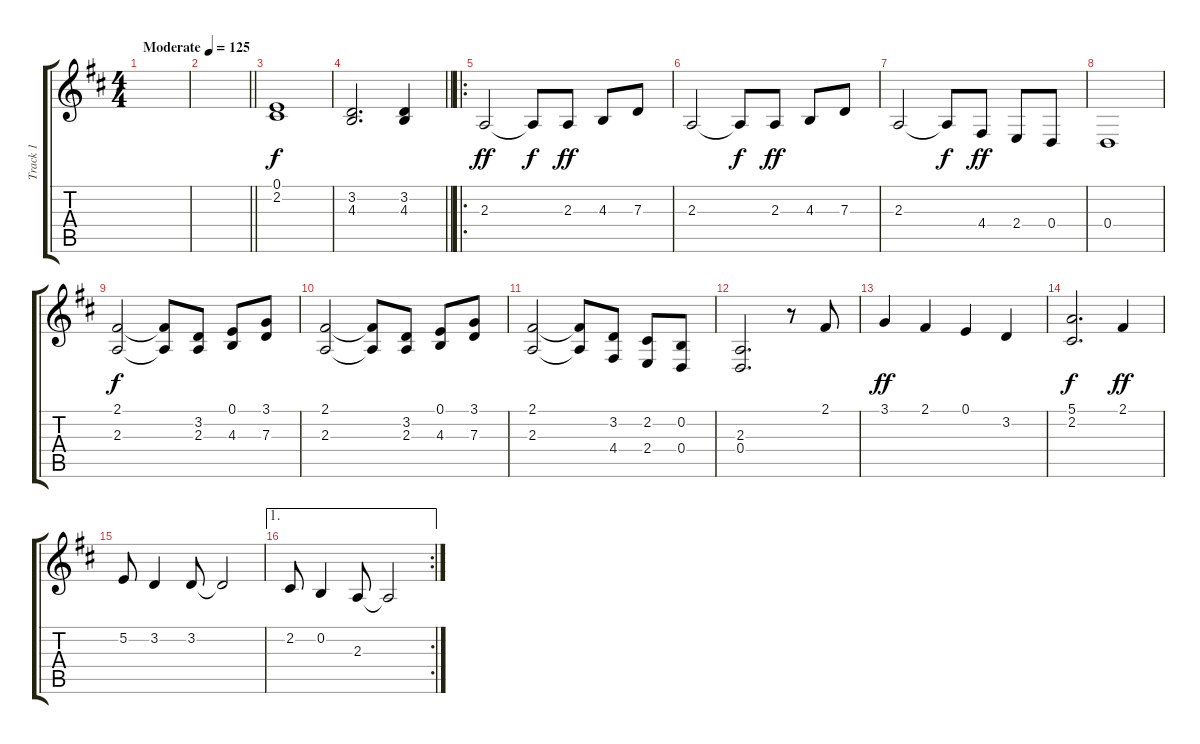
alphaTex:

\track ("Track 1" "Track 1") {instrument tenorsax}
\staff {score tabs}
\tuning (E4 B3 G3 D3 A2 E2) {hide}
\ts (4 4)
\tempo (125 "Moderate")
\clef g2
\ks d
|
\barLineRight lightlight
|
(0.1 2.2).1 |
\barLineRight lightlight
(3.2 4.3).2{d} (3.2 4.3).4 |
\ro
2.3.2{dy ff} 2.3{t}.8{dy f} 2.3.8{dy ff} 4.3.8 7.3.8 |
2.3.2 2.3{t}.8{dy f} 2.3.8{dy ff} 4.3.8 7.3.8 |
2.3.2 2.3{t}.8{dy f} 4.4.8{dy ff} 2.4.8 0.4.8 |
0.4.1 |
(2.1 2.3).2{dy f} (2.1{t} 2.3{t}).8 (3.2 2.3).8 (0.1 4.3).8 (3.1 7.3).8 |
(2.1 2.3).2 (2.1{t} 2.3{t}).8 (3.2 2.3).8 (0.1 4.3).8 (3.1 7.3).8 |
(2.1 2.3).2 (2.1{t} 2.3{t}).8 (3.2 4.4).8 (2.2 2.4).8 (0.2 0.4).8 |
(2.3 0.4).2{d} r.8 2.1.8 |
3.1.4{dy ff} 2.1.4 0.1.4 3.2.4 |
(5.1 2.2).2{d dy f} 2.1.4{dy ff} |
5.2.8 3.2.4 3.2.8 3.2{t}.2 |
\ae 1
\rc 2
2.2.8 0.2.4 2.3.8 2.3{t}.2
